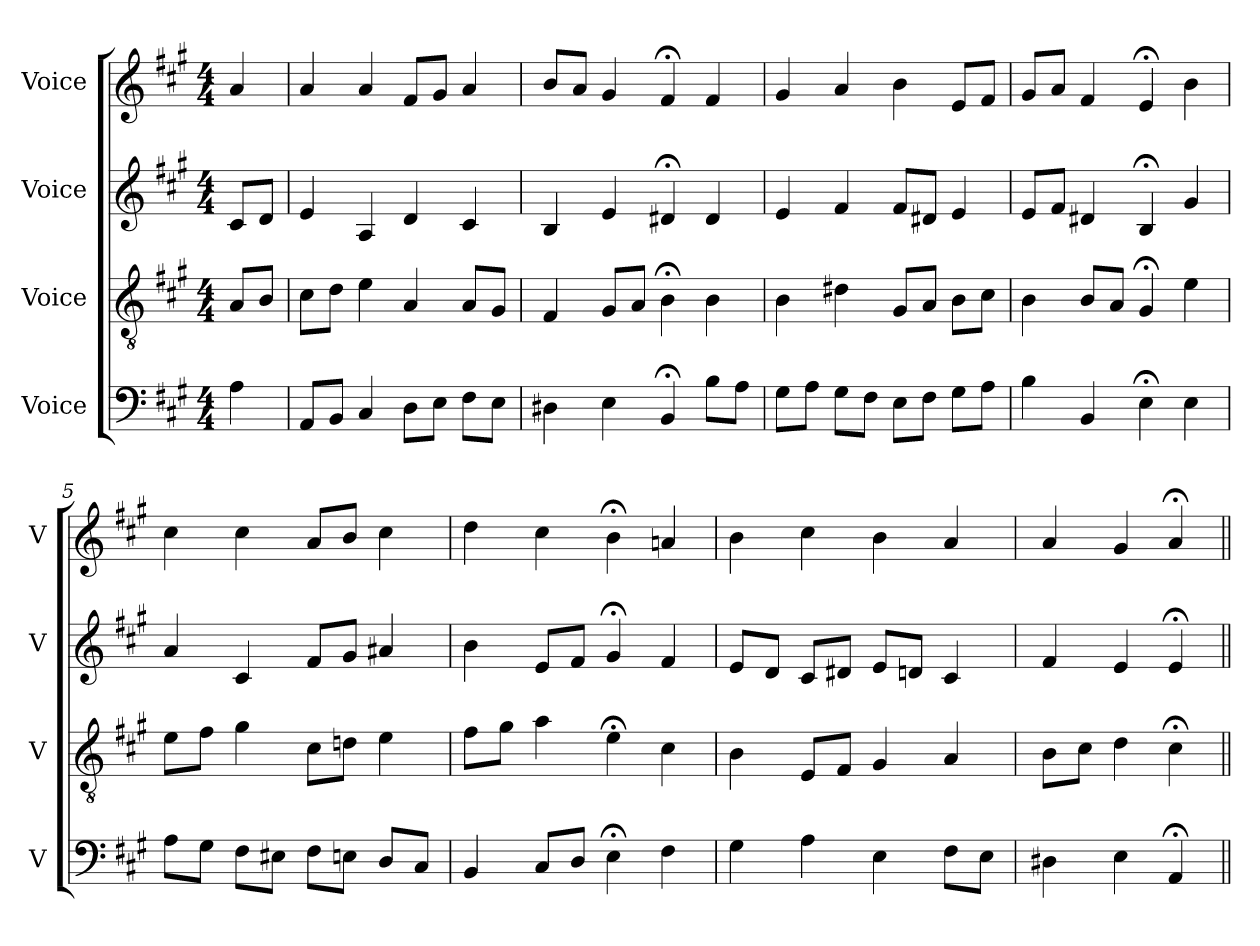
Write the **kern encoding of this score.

**kern	**kern	**kern	**kern
*part4	*part3	*part2	*part1
*staff4	*staff3	*staff2	*staff1
*I"Voice	*I"Voice	*I"Voice	*I"Voice
*I'V	*I'V	*I'V	*I'V
*clefF4	*clefGv2	*clefG2	*clefG2
*k[f#c#g#]	*k[f#c#g#]	*k[f#c#g#]	*k[f#c#g#]
*M4/4	*M4/4	*M4/4	*M4/4
=	=	=	=
4A\	8A/L	8c#/L	4a/
.	8B/J	8d/J	.
=1	=1	=1	=1
8AA/L	8c#\L	4e/	4a/
8BB/J	8d\J	.	.
4C#/	4e\	4A/	4a/
8D\L	4A/	4d/	8f#/L
8E\J	.	.	8g#/J
8F#\L	8A/L	4c#/	4a/
8E\J	8G#/J	.	.
=2	=2	=2	=2
4D#X\	4F#/	4B/	8b/L
.	.	.	8a/J
4E\	8G#/L	4e/	4g#/
.	8A/J	.	.
4BB;</	4B;<\	4d#X;</	4f#;</
8B\L	4B\	4d#/	4f#/
8A\J	.	.	.
=3	=3	=3	=3
8G#\L	4B\	4e/	4g#/
8A\J	.	.	.
8G#\L	4d#X\	4f#/	4a/
8F#\J	.	.	.
8E\L	8G#/L	8f#/L	4b\
8F#\J	8A/J	8d#X/J	.
8G#\L	8B\L	4e/	8e/L
8A\J	8c#\J	.	8f#/J
=4	=4	=4	=4
4B\	4B\	8e/L	8g#/L
.	.	8f#/J	8a/J
4BB/	8B/L	4d#X/	4f#/
.	8A/J	.	.
4E;<\	4G#;</	4B;</	4e;</
4E\	4e\	4g#/	4b\
!!LO:LB:g=z
=5	=5	=5	=5
8A\L	8e\L	4a/	4cc#\
8G#\J	8f#\J	.	.
8F#\L	4g#\	4c#/	4cc#\
8E#X\J	.	.	.
8F#\L	8c#\L	8f#/L	8a/L
8En\J	8dn\J	8g#/J	8b/J
8D/L	4e\	4a#X/	4cc#\
8C#/J	.	.	.
=6	=6	=6	=6
4BB/	8f#\L	4b\	4dd\
.	8g#\J	.	.
8C#/L	4a\	8e/L	4cc#\
8D/J	.	8f#/J	.
4E;<\	4e;<\	4g#;</	4b;<\
4F#\	4c#\	4f#/	4an/
=7	=7	=7	=7
4G#\	4B\	8e/L	4b\
.	.	8d/J	.
4A\	8E/L	8c#/L	4cc#\
.	8F#/J	8d#X/J	.
4E\	4G#/	8e/L	4b\
.	.	8dn/J	.
8F#\L	4A/	4c#/	4a/
8E\J	.	.	.
=8	=8	=8	=8
4D#X\	8B\L	4f#/	4a/
.	8c#\J	.	.
4E\	4d\	4e/	4g#/
4AA;</	4c#;<\	4e;</	4a;</
=||	=||	=||	=||
*-	*-	*-	*-
